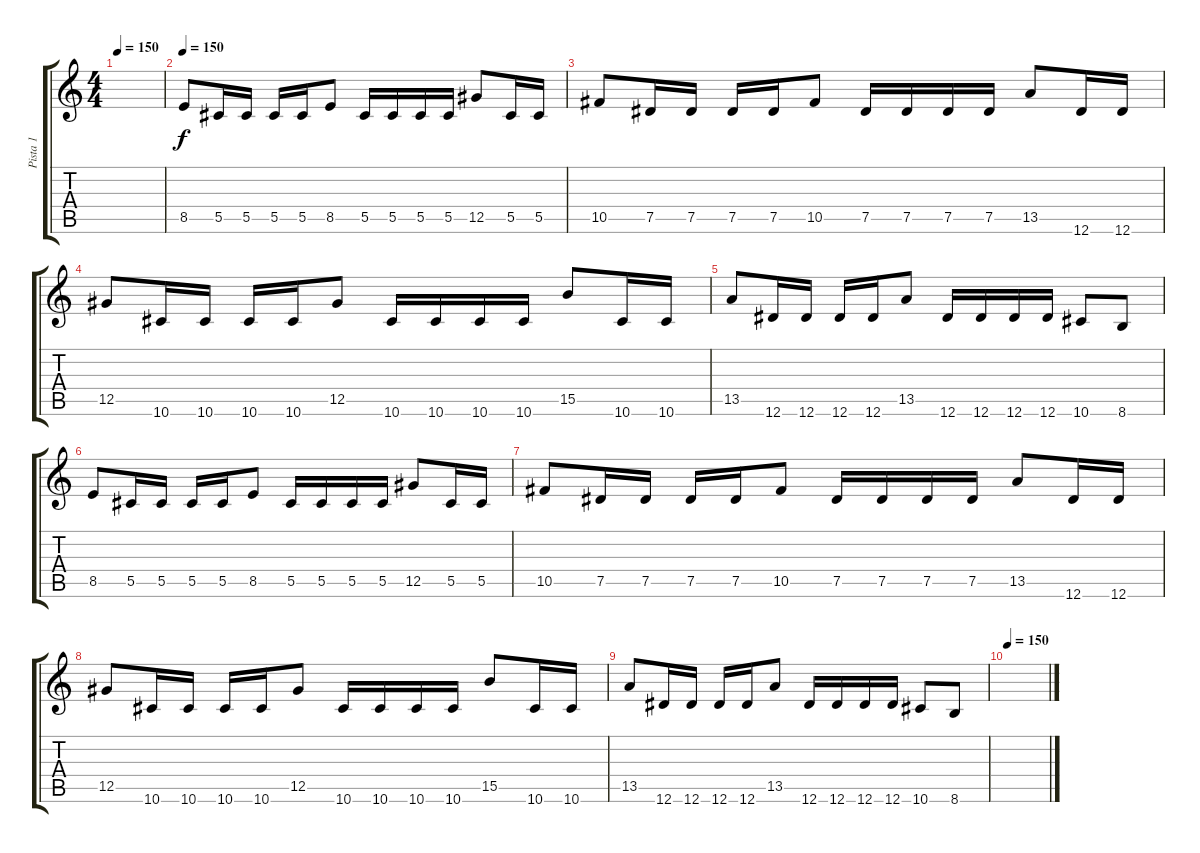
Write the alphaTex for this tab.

\track ("Pista 1" "Pista 1") {instrument distortionguitar}
\staff {score tabs}
\tuning (Eb4 Bb3 Gb3 Db3 Ab2 Eb2) {hide}
\ts (4 4)
\tempo 150
\clef g2
\ks c
|
\tempo 150
8.5.8 5.5.16 5.5.16 5.5.16 5.5.16 8.5.8 5.5.16 5.5.16 5.5.16 5.5.16 12.5.8 5.5.16 5.5.16 |
10.5.8 7.5.16 7.5.16 7.5.16 7.5.16 10.5.8 7.5.16 7.5.16 7.5.16 7.5.16 13.5.8 12.6.16 12.6.16 |
12.5.8 10.6.16 10.6.16 10.6.16 10.6.16 12.5.8 10.6.16 10.6.16 10.6.16 10.6.16 15.5.8 10.6.16 10.6.16 |
13.5.8 12.6.16 12.6.16 12.6.16 12.6.16 13.5.8 12.6.16 12.6.16 12.6.16 12.6.16 10.6.8 8.6.8 |
8.5.8 5.5.16 5.5.16 5.5.16 5.5.16 8.5.8 5.5.16 5.5.16 5.5.16 5.5.16 12.5.8 5.5.16 5.5.16 |
10.5.8 7.5.16 7.5.16 7.5.16 7.5.16 10.5.8 7.5.16 7.5.16 7.5.16 7.5.16 13.5.8 12.6.16 12.6.16 |
12.5.8 10.6.16 10.6.16 10.6.16 10.6.16 12.5.8 10.6.16 10.6.16 10.6.16 10.6.16 15.5.8 10.6.16 10.6.16 |
13.5.8 12.6.16 12.6.16 12.6.16 12.6.16 13.5.8 12.6.16 12.6.16 12.6.16 12.6.16 10.6.8 8.6.8 |
\tempo 150
